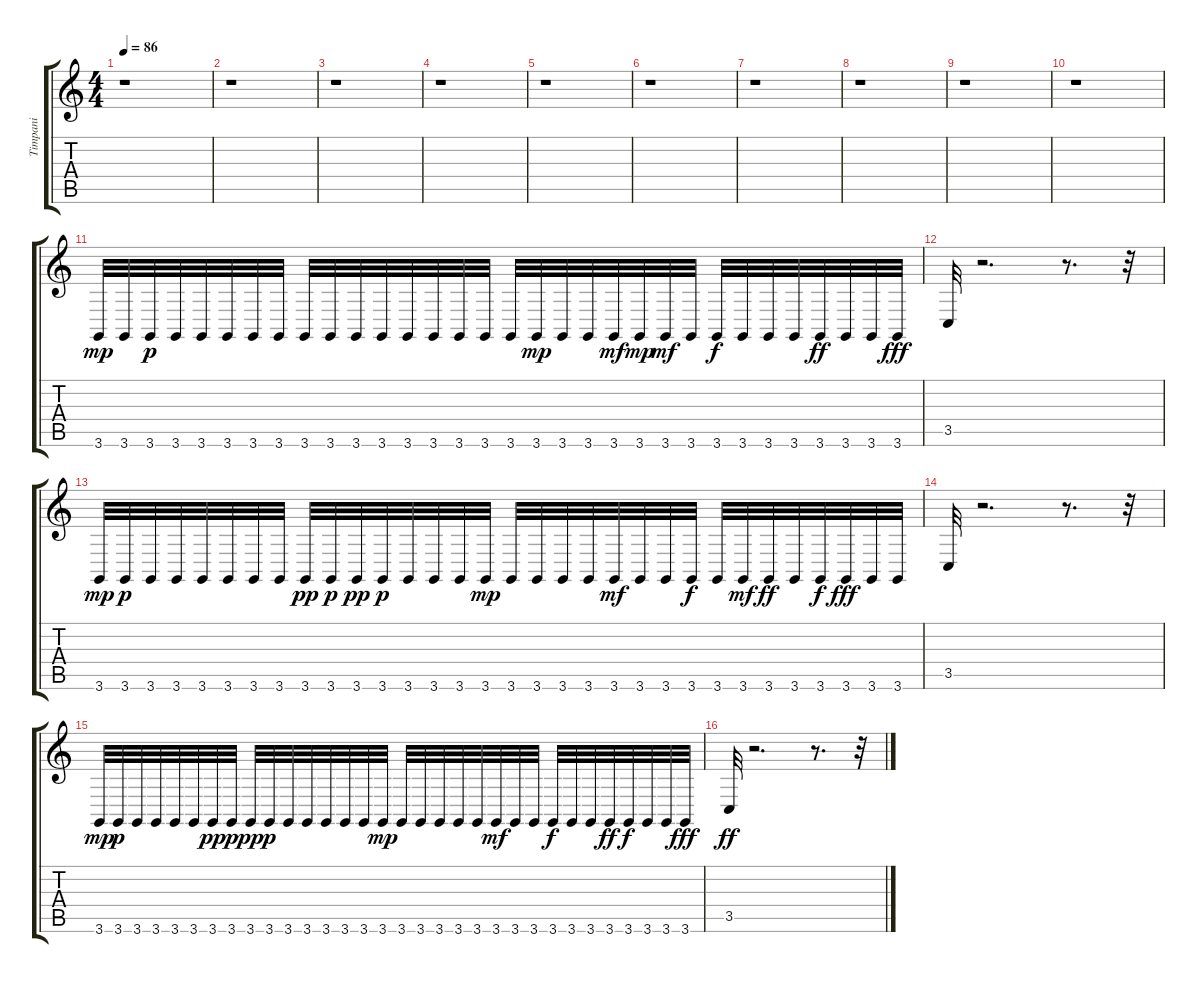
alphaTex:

\track ("Timpani" "Timpani") {instrument timpani}
\staff {score tabs}
\tuning (E4 B3 G3 D3 A2 E2) {hide}
\ts (4 4)
\tempo 86
\clef g2
\ks c
r.1{dy mp} |
r.1 |
r.1 |
r.1 |
r.1 |
r.1 |
r.1 |
r.1 |
r.1 |
r.1 |
3.6.32 3.6.32 3.6.32{dy p} 3.6.32 3.6.32 3.6.32 3.6.32 3.6.32 3.6.32 3.6.32 3.6.32 3.6.32 3.6.32 3.6.32 3.6.32 3.6.32 3.6.32 3.6.32{dy mp} 3.6.32 3.6.32 3.6.32{dy mf} 3.6.32{dy mp} 3.6.32{dy mf} 3.6.32 3.6.32{dy f} 3.6.32{volume 12} 3.6.32 3.6.32 3.6.32{dy ff} 3.6.32 3.6.32 3.6.32{dy fff} |
3.5.32 r.2{d} r.8{d} r.32 |
3.6.32{dy mp} 3.6.32{dy p} 3.6.32 3.6.32 3.6.32 3.6.32 3.6.32 3.6.32 3.6.32{dy pp} 3.6.32{dy p} 3.6.32{dy pp} 3.6.32{dy p} 3.6.32 3.6.32 3.6.32 3.6.32{dy mp} 3.6.32 3.6.32 3.6.32 3.6.32 3.6.32{dy mf} 3.6.32 3.6.32 3.6.32{dy f} 3.6.32 3.6.32{dy mf} 3.6.32{dy ff} 3.6.32 3.6.32{dy f} 3.6.32{dy fff} 3.6.32 3.6.32 |
3.5.32 r.2{d} r.8{d} r.32 |
3.6.32{dy mp} 3.6.32{dy p} 3.6.32 3.6.32 3.6.32 3.6.32 3.6.32{dy pp} 3.6.32{dy p} 3.6.32{dy pp} 3.6.32{dy p} 3.6.32 3.6.32 3.6.32 3.6.32 3.6.32 3.6.32{dy mp} 3.6.32 3.6.32 3.6.32 3.6.32 3.6.32 3.6.32{dy mf} 3.6.32 3.6.32 3.6.32{dy f} 3.6.32 3.6.32 3.6.32{dy ff} 3.6.32{dy f} 3.6.32 3.6.32 3.6.32{dy fff} |
3.5.32{dy ff} r.2{d} r.8{d} r.32
